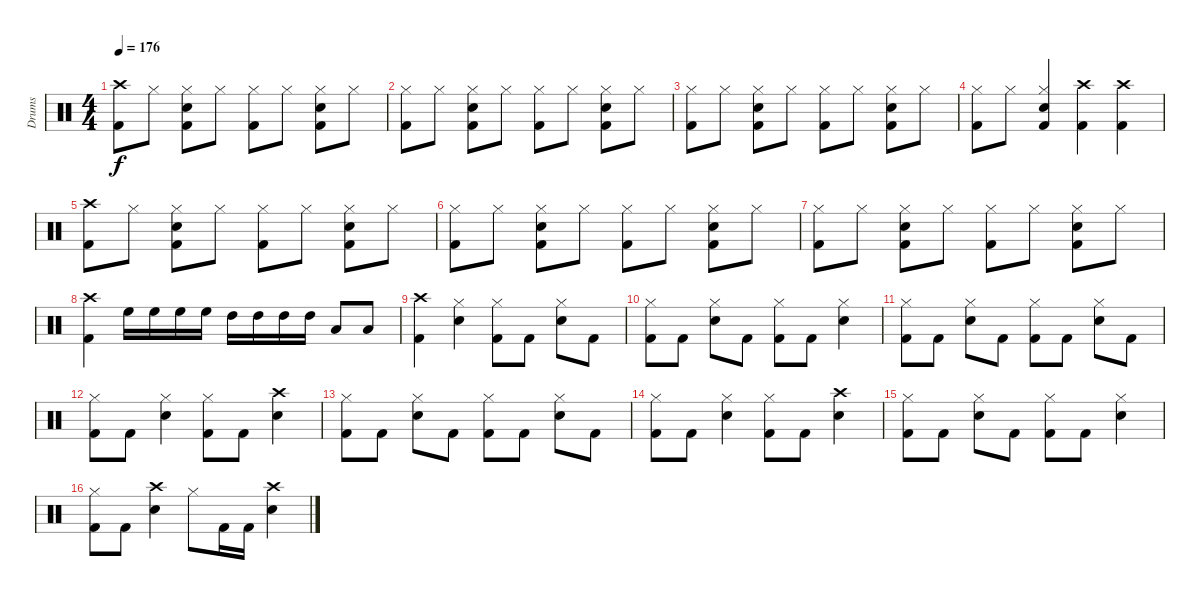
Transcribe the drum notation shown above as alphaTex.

\track ("Drums" "Drums") {instrument percussion}
\staff {score}
\articulation defaults
\ts (4 4)
\tempo 176
\clef neutral
\ks c
("Crash high (hit)" "Kick (hit) 2").8{dy f} "Hi-Hat (closed)".8 ("Hi-Hat (closed)" "Snare (hit) 2" "Kick (hit) 2").8 "Hi-Hat (closed)".8 ("Hi-Hat (closed)" "Kick (hit) 2").8 "Hi-Hat (closed)".8 ("Hi-Hat (closed)" "Snare (hit) 2" "Kick (hit) 2").8 "Hi-Hat (closed)".8 |
("Hi-Hat (closed)" "Kick (hit) 2").8 "Hi-Hat (closed)".8 ("Hi-Hat (closed)" "Snare (hit) 2" "Kick (hit) 2").8 "Hi-Hat (closed)".8 ("Hi-Hat (closed)" "Kick (hit) 2").8 "Hi-Hat (closed)".8 ("Hi-Hat (closed)" "Snare (hit) 2" "Kick (hit) 2").8 "Hi-Hat (closed)".8 |
("Hi-Hat (closed)" "Kick (hit) 2").8 "Hi-Hat (closed)".8 ("Hi-Hat (closed)" "Snare (hit) 2" "Kick (hit) 2").8 "Hi-Hat (closed)".8 ("Hi-Hat (closed)" "Kick (hit) 2").8 "Hi-Hat (closed)".8 ("Hi-Hat (closed)" "Snare (hit) 2" "Kick (hit) 2").8 "Hi-Hat (closed)".8 |
("Hi-Hat (closed)" "Kick (hit) 2").8 "Hi-Hat (closed)".8 ("Hi-Hat (closed)" "Snare (hit) 2" "Kick (hit) 2").4 ("Crash high (hit)" "Kick (hit) 2").4 ("Crash high (hit)" "Kick (hit) 2").4 |
("Crash high (hit)" "Kick (hit) 2").8 "Hi-Hat (closed)".8 ("Hi-Hat (closed)" "Snare (hit) 2" "Kick (hit) 2").8 "Hi-Hat (closed)".8 ("Hi-Hat (closed)" "Kick (hit) 2").8 "Hi-Hat (closed)".8 ("Hi-Hat (closed)" "Snare (hit) 2" "Kick (hit) 2").8 "Hi-Hat (closed)".8 |
("Hi-Hat (closed)" "Kick (hit) 2").8 "Hi-Hat (closed)".8 ("Hi-Hat (closed)" "Snare (hit) 2" "Kick (hit) 2").8 "Hi-Hat (closed)".8 ("Hi-Hat (closed)" "Kick (hit) 2").8 "Hi-Hat (closed)".8 ("Hi-Hat (closed)" "Snare (hit) 2" "Kick (hit) 2").8 "Hi-Hat (closed)".8 |
("Hi-Hat (closed)" "Kick (hit) 2").8 "Hi-Hat (closed)".8 ("Hi-Hat (closed)" "Snare (hit) 2" "Kick (hit) 2").8 "Hi-Hat (closed)".8 ("Hi-Hat (closed)" "Kick (hit) 2").8 "Hi-Hat (closed)".8 ("Hi-Hat (closed)" "Snare (hit) 2" "Kick (hit) 2").8 "Hi-Hat (closed)".8 |
("Crash high (hit)" "Kick (hit) 2").4 "High Floor Tom (hit)".16 "High Floor Tom (hit)".16 "High Floor Tom (hit)".16 "High Floor Tom (hit)".16 "High Tom (hit)".16 "High Tom (hit)".16 "High Tom (hit)".16 "High Tom (hit)".16 "Low Tom (hit)".8 "Low Tom (hit)".8 |
("Crash high (hit)" "Kick (hit) 2").4 ("Hi-Hat (closed)" "Snare (hit) 2").4 ("Hi-Hat (closed)" "Kick (hit) 2").8 "Kick (hit) 2".8 ("Hi-Hat (closed)" "Snare (hit) 2").8 "Kick (hit) 2".8 |
("Hi-Hat (closed)" "Kick (hit) 2").8 "Kick (hit) 2".8 ("Hi-Hat (closed)" "Snare (hit) 2").8 "Kick (hit) 2".8 ("Hi-Hat (closed)" "Kick (hit) 2").8 "Kick (hit) 2".8 ("Hi-Hat (closed)" "Snare (hit) 2").4 |
("Hi-Hat (closed)" "Kick (hit) 2").8 "Kick (hit) 2".8 ("Hi-Hat (closed)" "Snare (hit) 2").8 "Kick (hit) 2".8 ("Hi-Hat (closed)" "Kick (hit) 2").8 "Kick (hit) 2".8 ("Hi-Hat (closed)" "Snare (hit) 2").8 "Kick (hit) 2".8 |
("Hi-Hat (closed)" "Kick (hit) 2").8 "Kick (hit) 2".8 ("Hi-Hat (closed)" "Snare (hit) 2").4 ("Hi-Hat (closed)" "Kick (hit) 2").8 "Kick (hit) 2".8 ("Crash high (hit)" "Snare (hit) 2").4 |
("Hi-Hat (closed)" "Kick (hit) 2").8 "Kick (hit) 2".8 ("Hi-Hat (closed)" "Snare (hit) 2").8 "Kick (hit) 2".8 ("Hi-Hat (closed)" "Kick (hit) 2").8 "Kick (hit) 2".8 ("Hi-Hat (closed)" "Snare (hit) 2").8 "Kick (hit) 2".8 |
("Hi-Hat (closed)" "Kick (hit) 2").8 "Kick (hit) 2".8 ("Hi-Hat (closed)" "Snare (hit) 2").4 ("Hi-Hat (closed)" "Kick (hit) 2").8 "Kick (hit) 2".8 ("Crash high (hit)" "Snare (hit) 2").4 |
("Hi-Hat (closed)" "Kick (hit) 2").8 "Kick (hit) 2".8 ("Hi-Hat (closed)" "Snare (hit) 2").8 "Kick (hit) 2".8 ("Hi-Hat (closed)" "Kick (hit) 2").8 "Kick (hit) 2".8 ("Hi-Hat (closed)" "Snare (hit) 2").4 |
("Hi-Hat (closed)" "Kick (hit) 2").8 "Kick (hit) 2".8 ("Crash high (hit)" "Snare (hit) 2").4 "Hi-Hat (closed)".8 "Kick (hit) 2".16 "Kick (hit) 2".16 ("Crash high (hit)" "Snare (hit) 2").4
